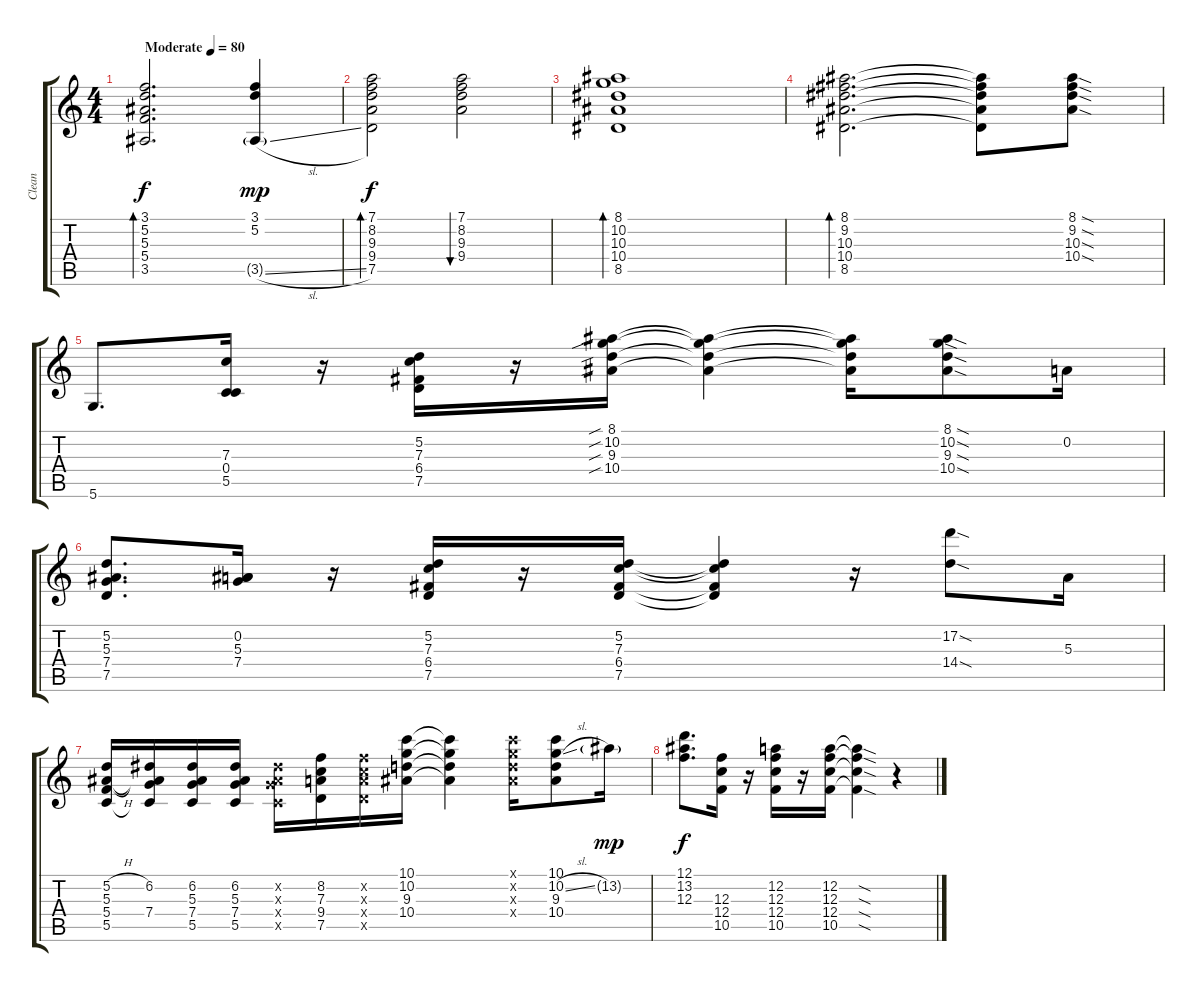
\track ("Clean" "Clean") {instrument electricguitarclean}
\staff {score tabs}
\tuning (D4 A3 F3 C3 G2 D2) {hide}
\ts (4 4)
\tempo (80 "Moderate")
\clef g2
\ks c
(3.1 5.2 5.3 5.4 3.5).2{d bd 240 dy f instrument electricguitarclean} (3.1 5.2 3.5{sl g}).4{dy mp} |
(7.1 8.2 9.3 9.4 7.5).2{bd 240 dy f} (7.1 8.2 9.3 9.4).2{bu 60} |
(8.1 10.2 10.3 10.4 8.5).1{bd 240} |
(8.1 9.2 10.3 10.4 8.5).2{d bd 240} (8.1{t} 9.2{t} 10.3{t} 10.4{t} 8.5{t}).8 (8.1{sod} 9.2{sod} 10.3{sod} 10.4{sod}).8 |
5.6.8{d} (7.3 0.4 5.5).16 r.16 (5.2 7.3 6.4 7.5).16 r.16 (8.1{sib} 10.2{sib} 9.3{sib} 10.4{sib}).16 (8.1{t} 10.2{t} 9.3{t} 10.4{t}).4 (8.1{t} 10.2{t} 9.3{t} 10.4{t}).16 (8.1{sod} 10.2{sod} 9.3{sod} 10.4{sod}).8 0.2.16 |
(5.2 5.3 7.4 7.5).8{d} (0.2 5.3 7.4).16 r.16 (5.2 7.3 6.4 7.5).16 r.16 (5.2 7.3 6.4 7.5).16 (5.2{t} 7.3{t} 6.4{t} 7.5{t}).4 r.16 (17.2{sod} 14.4{sod}).8 5.3.16 |
(5.2{h} 5.3 5.4{h} 5.5).16 (6.2 5.3{t} 7.4 5.5{t}).16 (6.2 5.3 7.4 5.5).16 (6.2 5.3 7.4 5.5).16 (6.2{x} 5.3{x} 7.4{x} 5.5{x}).16 (8.2 7.3 9.4 7.5).16 (8.2{x} 7.3{x} 9.4{x} 7.5{x}).16 (10.1 10.2 9.3 10.4).16 (10.1{t} 10.2{t} 9.3{t} 10.4{t}).4 (10.1{x} 10.2{x} 9.3{x} 10.4{x}).16 (10.1 10.2{sl} 9.3 10.4).8 13.2{g}.16{dy mp} |
(12.1 13.2 12.3).8{d dy f} (12.3 12.4 10.5).16 r.16 (12.2 12.3 12.4 10.5).16 r.16 (12.2 12.3 12.4 10.5).16 (12.2{sod t} 12.3{sod t} 12.4{sod t} 10.5{sod t}).4 r.4
